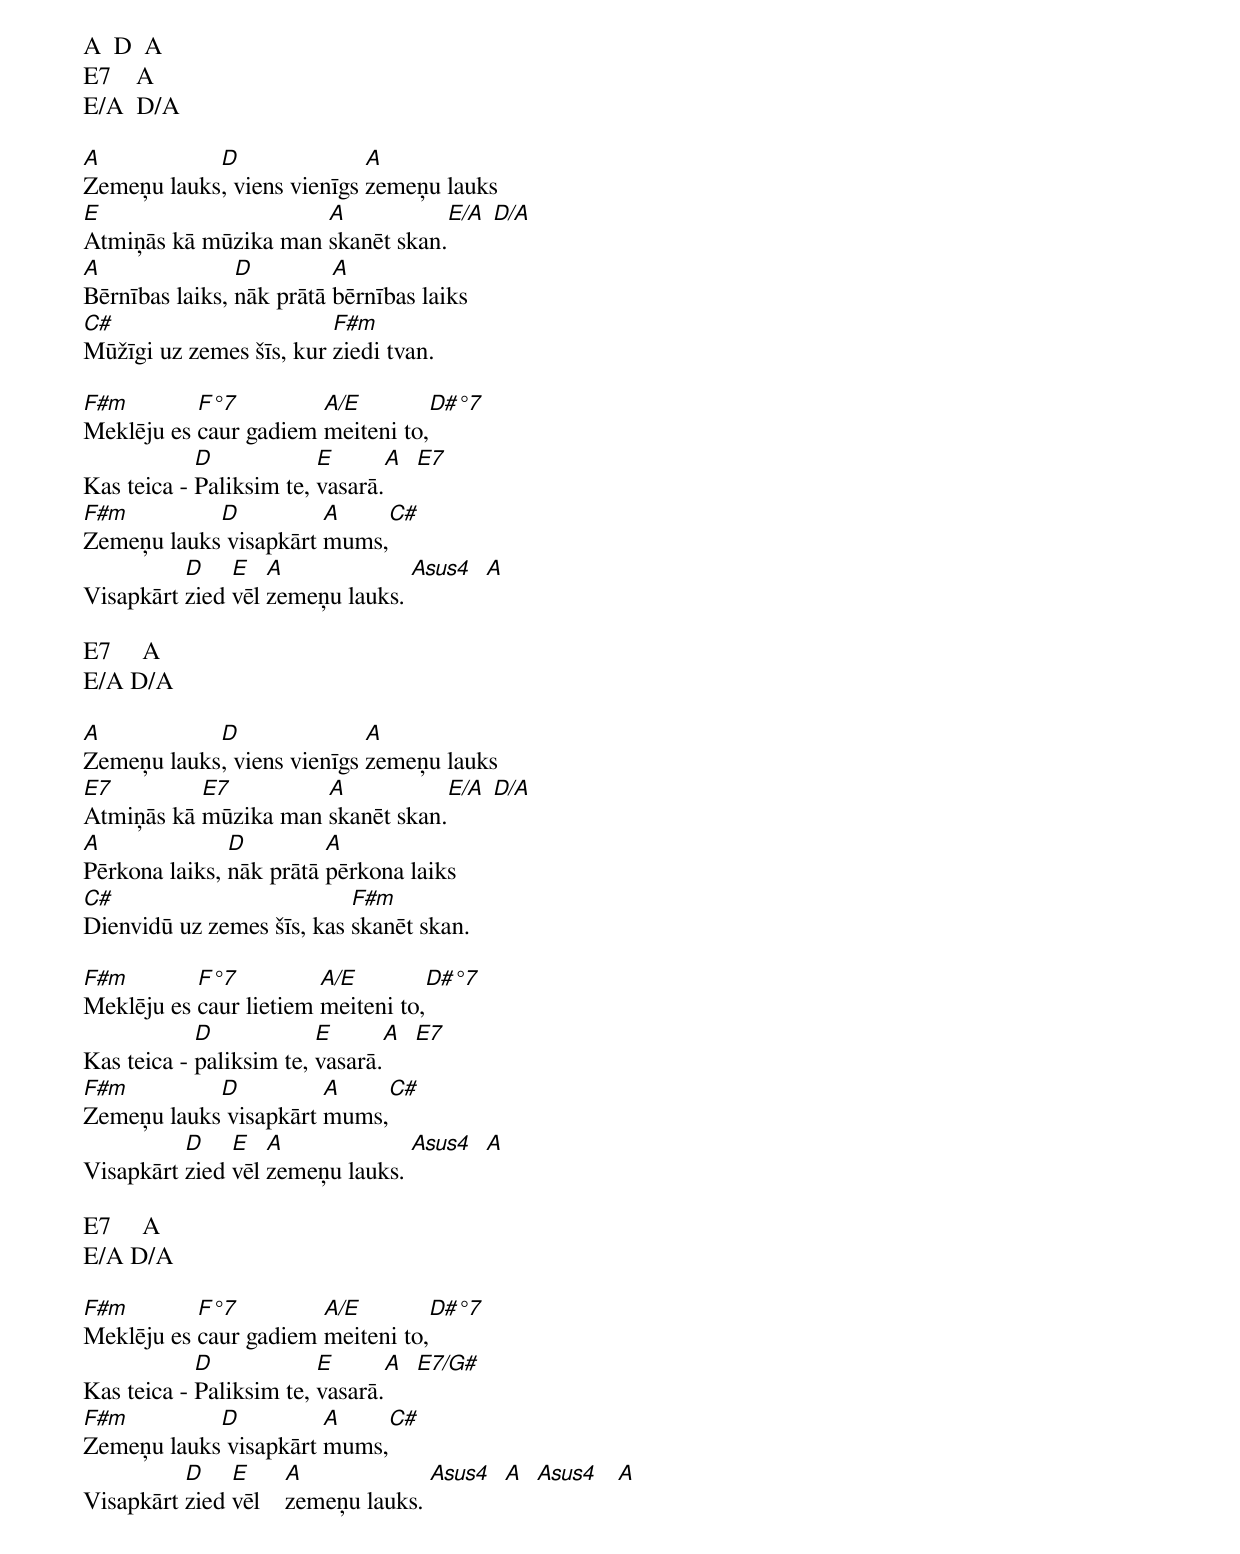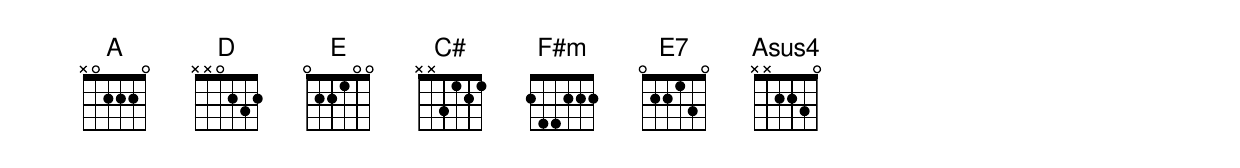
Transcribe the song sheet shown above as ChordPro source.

A  D  A
E7    A
E/A  D/A

[A]Zemeņu lauks[D], viens vienīgs [A]zemeņu lauks
[E]Atmiņās kā mūzika man [A]skanēt skan.[E/A] [D/A]
[A]Bērnības laiks, [D]nāk prātā [A]bērnības laiks
[C#]Mūžīgi uz zemes šīs, kur [F#m]ziedi tvan.

[F#m]Meklēju es [F°7]caur gadiem [A/E]meiteni to,[D#°7]
Kas teica - [D]Paliksim te, [E]vasarā.[A]  [E7]
[F#m]Zemeņu lauks[D] visapkārt [A]mums,[C#]
Visapkārt [D]zied [E]vēl [A]zemeņu lauks. [Asus4]  [A]

E7     A
E/A D/A

[A]Zemeņu lauks[D], viens vienīgs [A]zemeņu lauks
[E7]Atmiņās kā [E7]mūzika man [A]skanēt skan.[E/A] [D/A]
[A]Pērkona laiks, [D]nāk prātā [A]pērkona laiks
[C#]Dienvidū uz zemes šīs, kas [F#m]skanēt skan.

[F#m]Meklēju es [F°7]caur lietiem [A/E]meiteni to,[D#°7]
Kas teica - [D]paliksim te, [E]vasarā.[A]  [E7]
[F#m]Zemeņu lauks[D] visapkārt [A]mums,[C#]
Visapkārt [D]zied [E]vēl [A]zemeņu lauks. [Asus4]  [A]

E7     A
E/A D/A

[F#m]Meklēju es [F°7]caur gadiem [A/E]meiteni to,[D#°7]
Kas teica - [D]Paliksim te, [E]vasarā.[A]  [E7/G#]
[F#m]Zemeņu lauks[D] visapkārt [A]mums,[C#]
Visapkārt [D]zied [E]vēl    [A]zemeņu lauks. [Asus4]  [A]  [Asus4]   [A]
